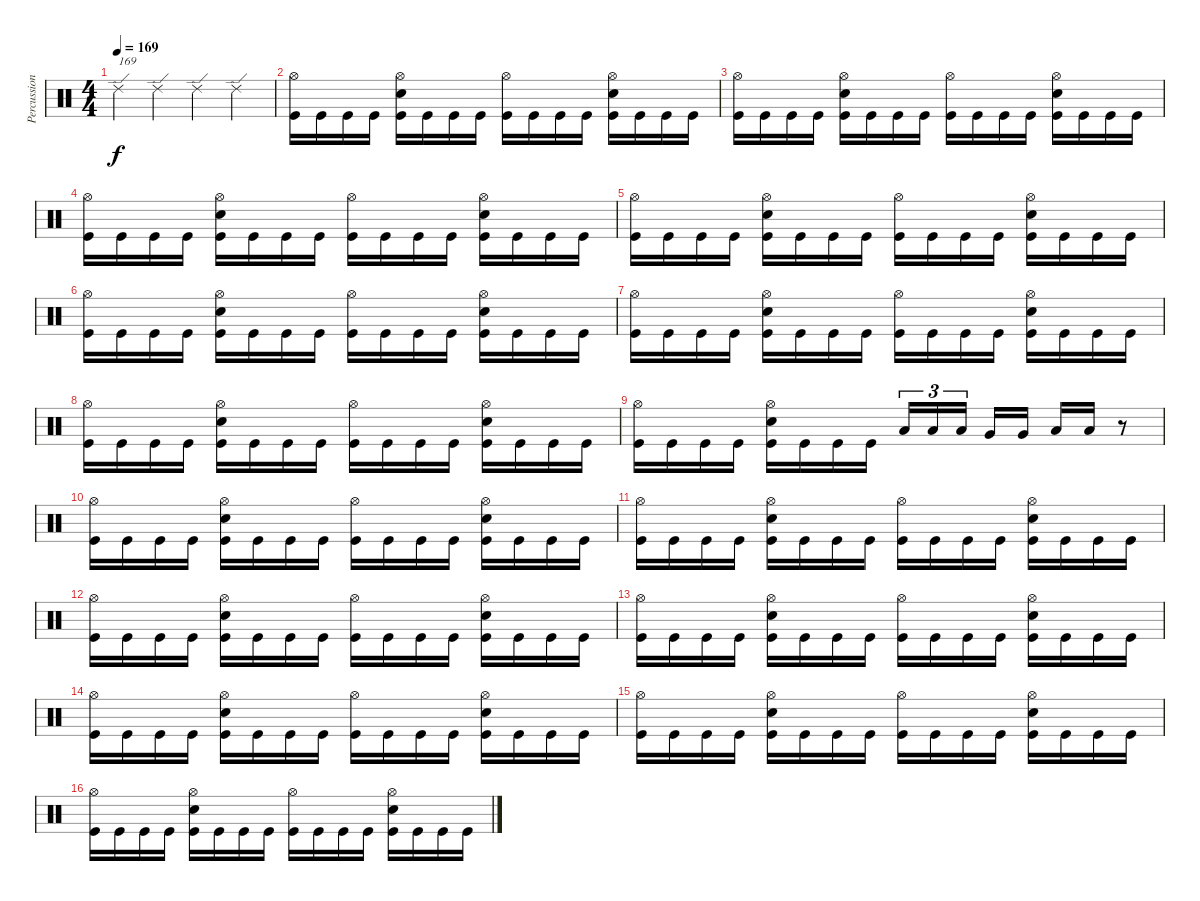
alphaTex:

\track ("Percussions" "Percussion") {instrument percussion}
\staff {score}
\articulation defaults
\ts (4 4)
\tempo 169
\clef neutral
\ks c "Ride (edge) 2".4{txt "169" dy f} "Ride (edge) 2".4 "Ride (edge) 2".4 "Ride (edge) 2".4
|
("Hi-Hat (open)" "Kick (hit)").16 "Kick (hit)".16 "Kick (hit)".16 "Kick (hit)".16 ("Hi-Hat (open)" "Snare (hit) 2" "Kick (hit)").16 "Kick (hit)".16 "Kick (hit)".16 "Kick (hit)".16 ("Hi-Hat (open)" "Kick (hit)").16 "Kick (hit)".16 "Kick (hit)".16 "Kick (hit)".16 ("Hi-Hat (open)" "Snare (hit) 2" "Kick (hit)").16 "Kick (hit)".16 "Kick (hit)".16 "Kick (hit)".16 |
("Hi-Hat (open)" "Kick (hit)").16 "Kick (hit)".16 "Kick (hit)".16 "Kick (hit)".16 ("Hi-Hat (open)" "Snare (hit) 2" "Kick (hit)").16 "Kick (hit)".16 "Kick (hit)".16 "Kick (hit)".16 ("Hi-Hat (open)" "Kick (hit)").16 "Kick (hit)".16 "Kick (hit)".16 "Kick (hit)".16 ("Hi-Hat (open)" "Snare (hit) 2" "Kick (hit)").16 "Kick (hit)".16 "Kick (hit)".16 "Kick (hit)".16 |
("Hi-Hat (open)" "Kick (hit)").16 "Kick (hit)".16 "Kick (hit)".16 "Kick (hit)".16 ("Hi-Hat (open)" "Snare (hit) 2" "Kick (hit)").16 "Kick (hit)".16 "Kick (hit)".16 "Kick (hit)".16 ("Hi-Hat (open)" "Kick (hit)").16 "Kick (hit)".16 "Kick (hit)".16 "Kick (hit)".16 ("Hi-Hat (open)" "Snare (hit) 2" "Kick (hit)").16 "Kick (hit)".16 "Kick (hit)".16 "Kick (hit)".16 |
("Hi-Hat (open)" "Kick (hit)").16 "Kick (hit)".16 "Kick (hit)".16 "Kick (hit)".16 ("Hi-Hat (open)" "Snare (hit) 2" "Kick (hit)").16 "Kick (hit)".16 "Kick (hit)".16 "Kick (hit)".16 ("Hi-Hat (open)" "Kick (hit)").16 "Kick (hit)".16 "Kick (hit)".16 "Kick (hit)".16 ("Hi-Hat (open)" "Snare (hit) 2" "Kick (hit)").16 "Kick (hit)".16 "Kick (hit)".16 "Kick (hit)".16 |
("Hi-Hat (open)" "Kick (hit)").16 "Kick (hit)".16 "Kick (hit)".16 "Kick (hit)".16 ("Hi-Hat (open)" "Snare (hit) 2" "Kick (hit)").16 "Kick (hit)".16 "Kick (hit)".16 "Kick (hit)".16 ("Hi-Hat (open)" "Kick (hit)").16 "Kick (hit)".16 "Kick (hit)".16 "Kick (hit)".16 ("Hi-Hat (open)" "Snare (hit) 2" "Kick (hit)").16 "Kick (hit)".16 "Kick (hit)".16 "Kick (hit)".16 |
("Hi-Hat (open)" "Kick (hit)").16 "Kick (hit)".16 "Kick (hit)".16 "Kick (hit)".16 ("Hi-Hat (open)" "Snare (hit) 2" "Kick (hit)").16 "Kick (hit)".16 "Kick (hit)".16 "Kick (hit)".16 ("Hi-Hat (open)" "Kick (hit)").16 "Kick (hit)".16 "Kick (hit)".16 "Kick (hit)".16 ("Hi-Hat (open)" "Snare (hit) 2" "Kick (hit)").16 "Kick (hit)".16 "Kick (hit)".16 "Kick (hit)".16 |
("Hi-Hat (open)" "Kick (hit)").16 "Kick (hit)".16 "Kick (hit)".16 "Kick (hit)".16 ("Hi-Hat (open)" "Snare (hit) 2" "Kick (hit)").16 "Kick (hit)".16 "Kick (hit)".16 "Kick (hit)".16 ("Hi-Hat (open)" "Kick (hit)").16 "Kick (hit)".16 "Kick (hit)".16 "Kick (hit)".16 ("Hi-Hat (open)" "Snare (hit) 2" "Kick (hit)").16 "Kick (hit)".16 "Kick (hit)".16 "Kick (hit)".16 |
("Hi-Hat (open)" "Kick (hit)").16 "Kick (hit)".16 "Kick (hit)".16 "Kick (hit)".16 ("Hi-Hat (open)" "Snare (hit) 2" "Kick (hit)").16 "Kick (hit)".16 "Kick (hit)".16 "Kick (hit)".16 "Low Tom (hit)".16{tu (3 2)} "Low Tom (hit)".16{tu (3 2)} "Low Tom (hit)".16{tu (3 2)} "Very Low Tom (hit)".16 "Very Low Tom (hit)".16 "Low Floor Tom (hit)".16 "Low Floor Tom (hit)".16 r.8 |
("Hi-Hat (open)" "Kick (hit)").16 "Kick (hit)".16 "Kick (hit)".16 "Kick (hit)".16 ("Hi-Hat (open)" "Snare (hit) 2" "Kick (hit)").16 "Kick (hit)".16 "Kick (hit)".16 "Kick (hit)".16 ("Hi-Hat (open)" "Kick (hit)").16 "Kick (hit)".16 "Kick (hit)".16 "Kick (hit)".16 ("Hi-Hat (open)" "Snare (hit) 2" "Kick (hit)").16 "Kick (hit)".16 "Kick (hit)".16 "Kick (hit)".16 |
("Hi-Hat (open)" "Kick (hit)").16 "Kick (hit)".16 "Kick (hit)".16 "Kick (hit)".16 ("Hi-Hat (open)" "Snare (hit) 2" "Kick (hit)").16 "Kick (hit)".16 "Kick (hit)".16 "Kick (hit)".16 ("Hi-Hat (open)" "Kick (hit)").16 "Kick (hit)".16 "Kick (hit)".16 "Kick (hit)".16 ("Hi-Hat (open)" "Snare (hit) 2" "Kick (hit)").16 "Kick (hit)".16 "Kick (hit)".16 "Kick (hit)".16 |
("Hi-Hat (open)" "Kick (hit)").16 "Kick (hit)".16 "Kick (hit)".16 "Kick (hit)".16 ("Hi-Hat (open)" "Snare (hit) 2" "Kick (hit)").16 "Kick (hit)".16 "Kick (hit)".16 "Kick (hit)".16 ("Hi-Hat (open)" "Kick (hit)").16 "Kick (hit)".16 "Kick (hit)".16 "Kick (hit)".16 ("Hi-Hat (open)" "Snare (hit) 2" "Kick (hit)").16 "Kick (hit)".16 "Kick (hit)".16 "Kick (hit)".16 |
("Hi-Hat (open)" "Kick (hit)").16 "Kick (hit)".16 "Kick (hit)".16 "Kick (hit)".16 ("Hi-Hat (open)" "Snare (hit) 2" "Kick (hit)").16 "Kick (hit)".16 "Kick (hit)".16 "Kick (hit)".16 ("Hi-Hat (open)" "Kick (hit)").16 "Kick (hit)".16 "Kick (hit)".16 "Kick (hit)".16 ("Hi-Hat (open)" "Snare (hit) 2" "Kick (hit)").16 "Kick (hit)".16 "Kick (hit)".16 "Kick (hit)".16 |
("Hi-Hat (open)" "Kick (hit)").16 "Kick (hit)".16 "Kick (hit)".16 "Kick (hit)".16 ("Hi-Hat (open)" "Snare (hit) 2" "Kick (hit)").16 "Kick (hit)".16 "Kick (hit)".16 "Kick (hit)".16 ("Hi-Hat (open)" "Kick (hit)").16 "Kick (hit)".16 "Kick (hit)".16 "Kick (hit)".16 ("Hi-Hat (open)" "Snare (hit) 2" "Kick (hit)").16 "Kick (hit)".16 "Kick (hit)".16 "Kick (hit)".16 |
("Hi-Hat (open)" "Kick (hit)").16 "Kick (hit)".16 "Kick (hit)".16 "Kick (hit)".16 ("Hi-Hat (open)" "Snare (hit) 2" "Kick (hit)").16 "Kick (hit)".16 "Kick (hit)".16 "Kick (hit)".16 ("Hi-Hat (open)" "Kick (hit)").16 "Kick (hit)".16 "Kick (hit)".16 "Kick (hit)".16 ("Hi-Hat (open)" "Snare (hit) 2" "Kick (hit)").16 "Kick (hit)".16 "Kick (hit)".16 "Kick (hit)".16 |
("Hi-Hat (open)" "Kick (hit)").16 "Kick (hit)".16 "Kick (hit)".16 "Kick (hit)".16 ("Hi-Hat (open)" "Snare (hit) 2" "Kick (hit)").16 "Kick (hit)".16 "Kick (hit)".16 "Kick (hit)".16 ("Hi-Hat (open)" "Kick (hit)").16 "Kick (hit)".16 "Kick (hit)".16 "Kick (hit)".16 ("Hi-Hat (open)" "Snare (hit) 2" "Kick (hit)").16 "Kick (hit)".16 "Kick (hit)".16 "Kick (hit)".16
